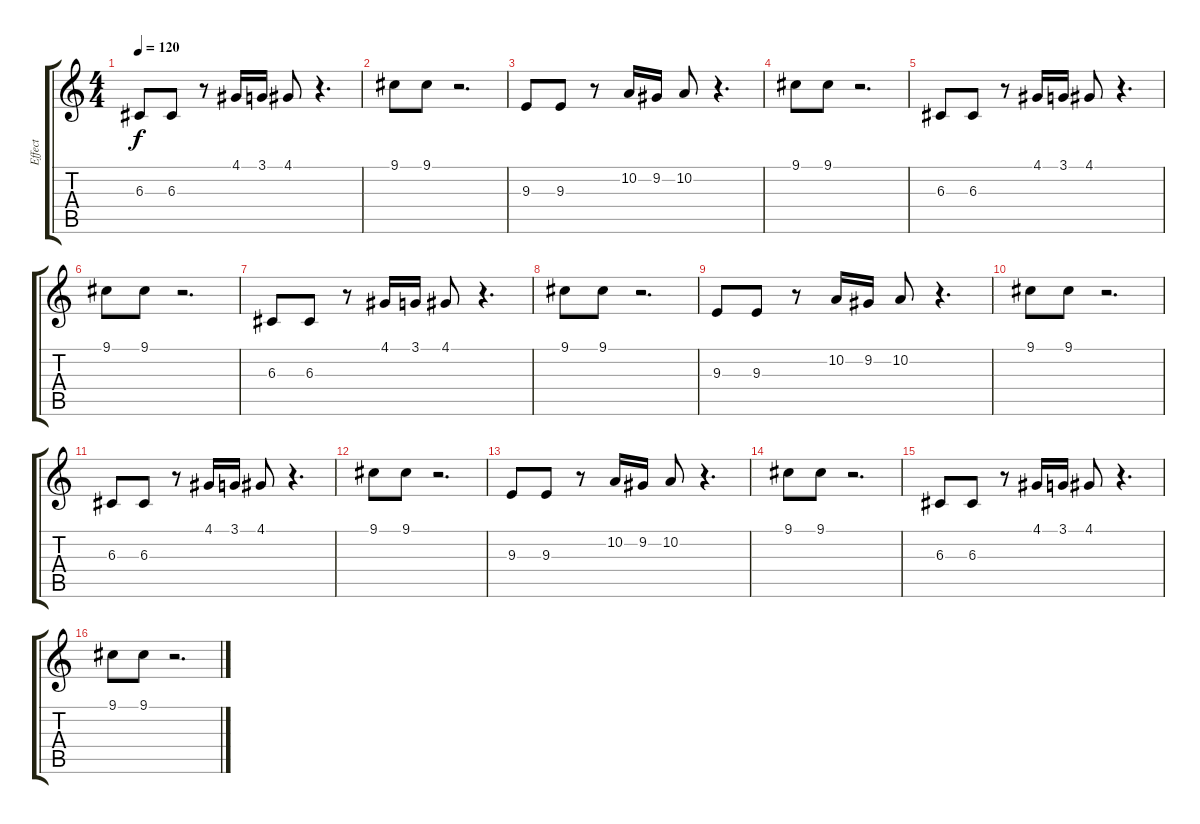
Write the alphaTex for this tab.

\track ("Effect" "Effect") {instrument fx5brightness}
\staff {score tabs}
\tuning (E4 B3 G3 D3 A2 E2) {hide}
\ts (4 4)
\tempo 120
\clef g2
\ks c
6.3.8{dy f} 6.3.8 r.8 4.1.16 3.1.16 4.1.8 r.4{d} |
9.1.8 9.1.8 r.2{d} |
9.3.8 9.3.8 r.8 10.2.16 9.2.16 10.2.8 r.4{d} |
9.1.8 9.1.8 r.2{d} |
6.3.8 6.3.8 r.8 4.1.16 3.1.16 4.1.8 r.4{d} |
9.1.8 9.1.8 r.2{d} |
6.3.8 6.3.8 r.8 4.1.16 3.1.16 4.1.8 r.4{d} |
9.1.8 9.1.8 r.2{d} |
9.3.8 9.3.8 r.8 10.2.16 9.2.16 10.2.8 r.4{d} |
9.1.8 9.1.8 r.2{d} |
6.3.8 6.3.8 r.8 4.1.16 3.1.16 4.1.8 r.4{d} |
9.1.8 9.1.8 r.2{d} |
9.3.8 9.3.8 r.8 10.2.16 9.2.16 10.2.8 r.4{d} |
9.1.8 9.1.8 r.2{d} |
6.3.8 6.3.8 r.8 4.1.16 3.1.16 4.1.8 r.4{d} |
9.1.8 9.1.8 r.2{d}
